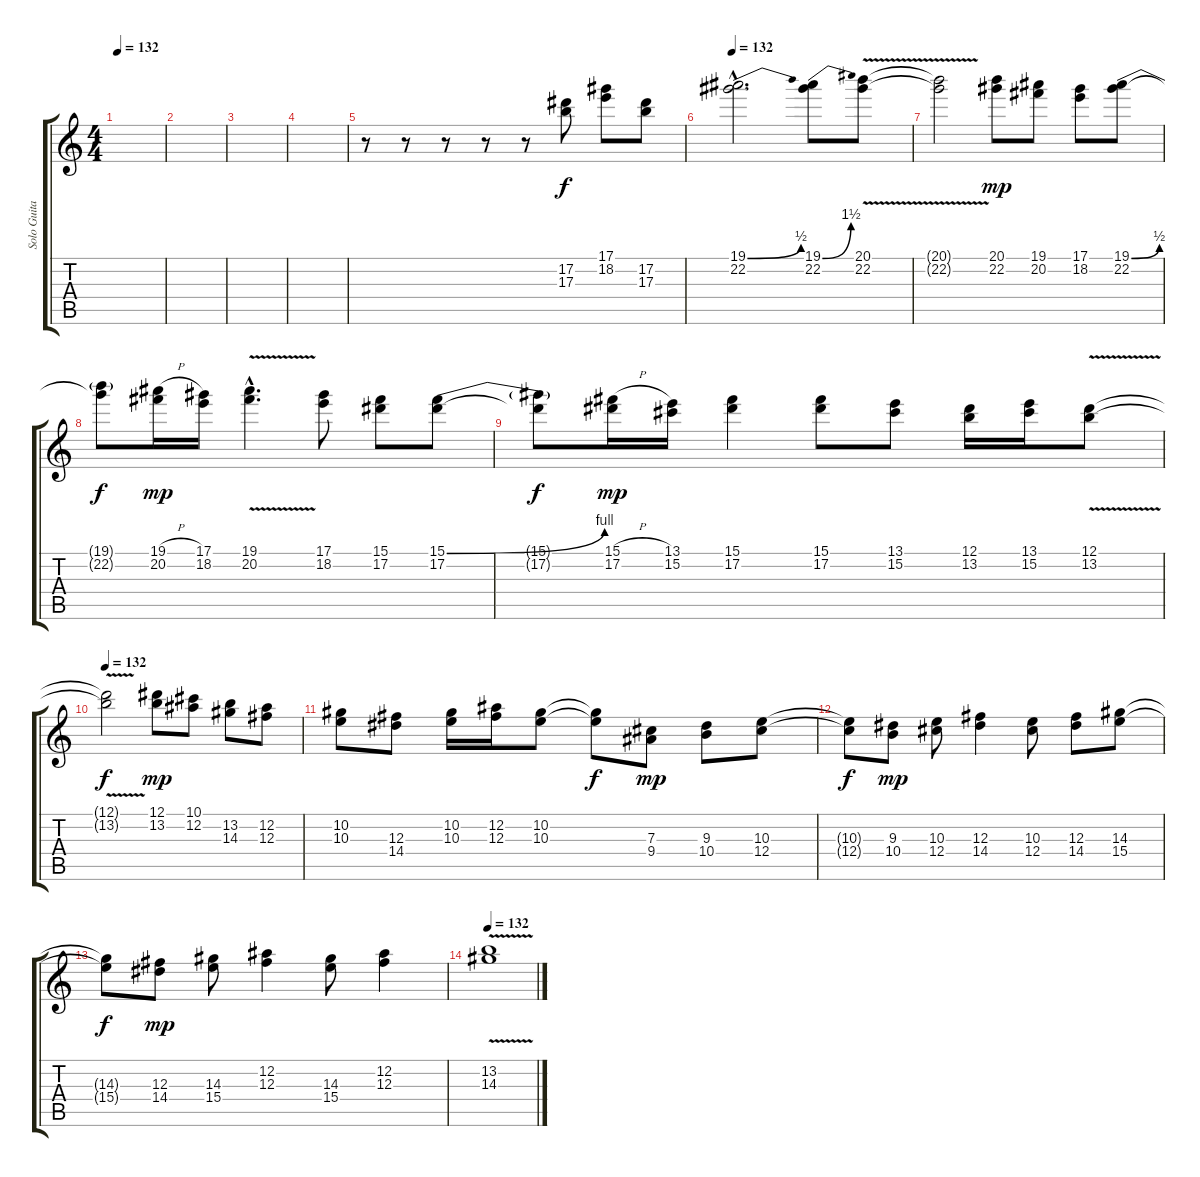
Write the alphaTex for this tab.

\track ("Solo Guitar" "Solo Guita") {instrument distortionguitar}
\staff {score tabs}
\tuning (Eb4 Bb3 Gb3 Db3 Ab2 Eb2) {hide}
\ts (4 4)
\tempo 132
\clef g2
\ks c
|
|
|
|
r.8 r.8 r.8 r.8 r.8 (17.2 17.3).8 (17.1 18.2).8 (17.2 17.3).8 |
\tempo 132
(19.1{be (bend 0 0 60 2) hac} 22.2{hac}).2{d} (19.1{be (bend 0 0 60 6)} 22.2).8 (20.1{v} 22.2).8 |
(20.1{t} 22.2{t}).2{dy f} (20.1 22.2).8{dy mp} (19.1 20.2).8 (17.1 18.2).8 (19.1{be (bend 0 0 60 2)} 22.2).8 |
(19.1{t} 22.2{t}).8{dy f} (19.1{h} 20.2).16{dy mp} (17.1 18.2).16 (19.1{v hac} 20.2{hac}).4{d} (17.1 18.2).8 (15.1 17.2).8 (15.1{be (bend 0 0 60 4)} 17.2).8 |
(15.1{t} 17.2{t}).8{dy f} (15.1{h} 17.2).16{dy mp} (13.1 15.2).16 (15.1 17.2).4 (15.1 17.2).8 (13.1 15.2).8 (12.1 13.2).16 (13.1 15.2).16 (12.1{v} 13.2).8 |
\tempo 132
(12.1{t} 13.2{t}).2{dy f} (12.1 13.2).8{dy mp} (10.1 12.2).8 (13.2 14.3).8 (12.2 12.3).8 |
(10.2 10.3).8 (12.3 14.4).8 (10.2 10.3).16 (12.2 12.3).16 (10.2 10.3).8 (10.2{t} 10.3{t}).8{dy f} (7.3 9.4).8{dy mp} (9.3 10.4).8 (10.3 12.4).8 |
(10.3{t} 12.4{t}).8{dy f} (9.3 10.4).8{dy mp} (10.3 12.4).8 (12.3 14.4).4 (10.3 12.4).8 (12.3 14.4).8 (14.3 15.4).8 |
(14.3{t} 15.4{t}).8{dy f} (12.3 14.4).8{dy mp} (14.3 15.4).8 (12.2 12.3).4 (14.3 15.4).8 (12.2 12.3).4 |
\tempo 132
(13.2{v} 14.3{v}).1
